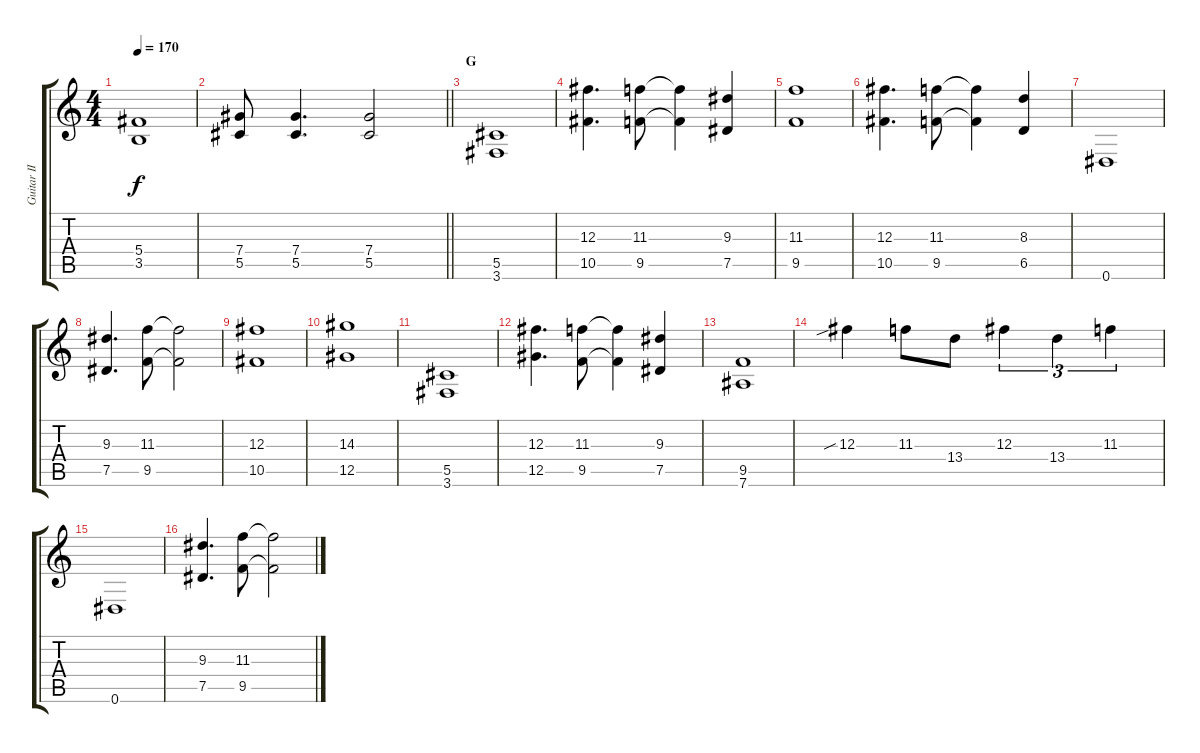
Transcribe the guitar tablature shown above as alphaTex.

\track ("Guitar II" "Guitar II") {instrument distortionguitar}
\staff {score tabs}
\tuning (Eb4 Bb3 Gb3 Db3 Ab2 Eb2) {hide}
\ts (4 4)
\tempo 170
\clef g2
\ks c
(5.4 3.5).1{dy f} |
\barLineRight lightlight
(7.4 5.5).8 (7.4 5.5).4{d} (7.4 5.5).2 |
\section ("" "G")
(5.5 3.6).1 |
(12.3 10.5).4{d} (11.3 9.5).8 (11.3{t} 9.5{t}).4 (9.3 7.5).4 |
(11.3 9.5).1 |
(12.3 10.5).4{d} (11.3 9.5).8 (11.3{t} 9.5{t}).4 (8.3 6.5).4 |
0.6.1 |
(9.3 7.5).4{d} (11.3 9.5).8 (11.3{t} 9.5{t}).2 |
(12.3 10.5).1 |
(14.3 12.5).1 |
(5.5 3.6).1 |
(12.3 12.5).4{d} (11.3 9.5).8 (11.3{t} 9.5{t}).4 (9.3 7.5).4 |
(9.5 7.6).1 |
12.3{sib}.4 11.3.8 13.4.8 12.3.4{tu (3 2)} 13.4.4{tu (3 2)} 11.3.4{tu (3 2)} |
0.6.1 |
(9.3 7.5).4{d} (11.3 9.5).8 (11.3{t} 9.5{t}).2
